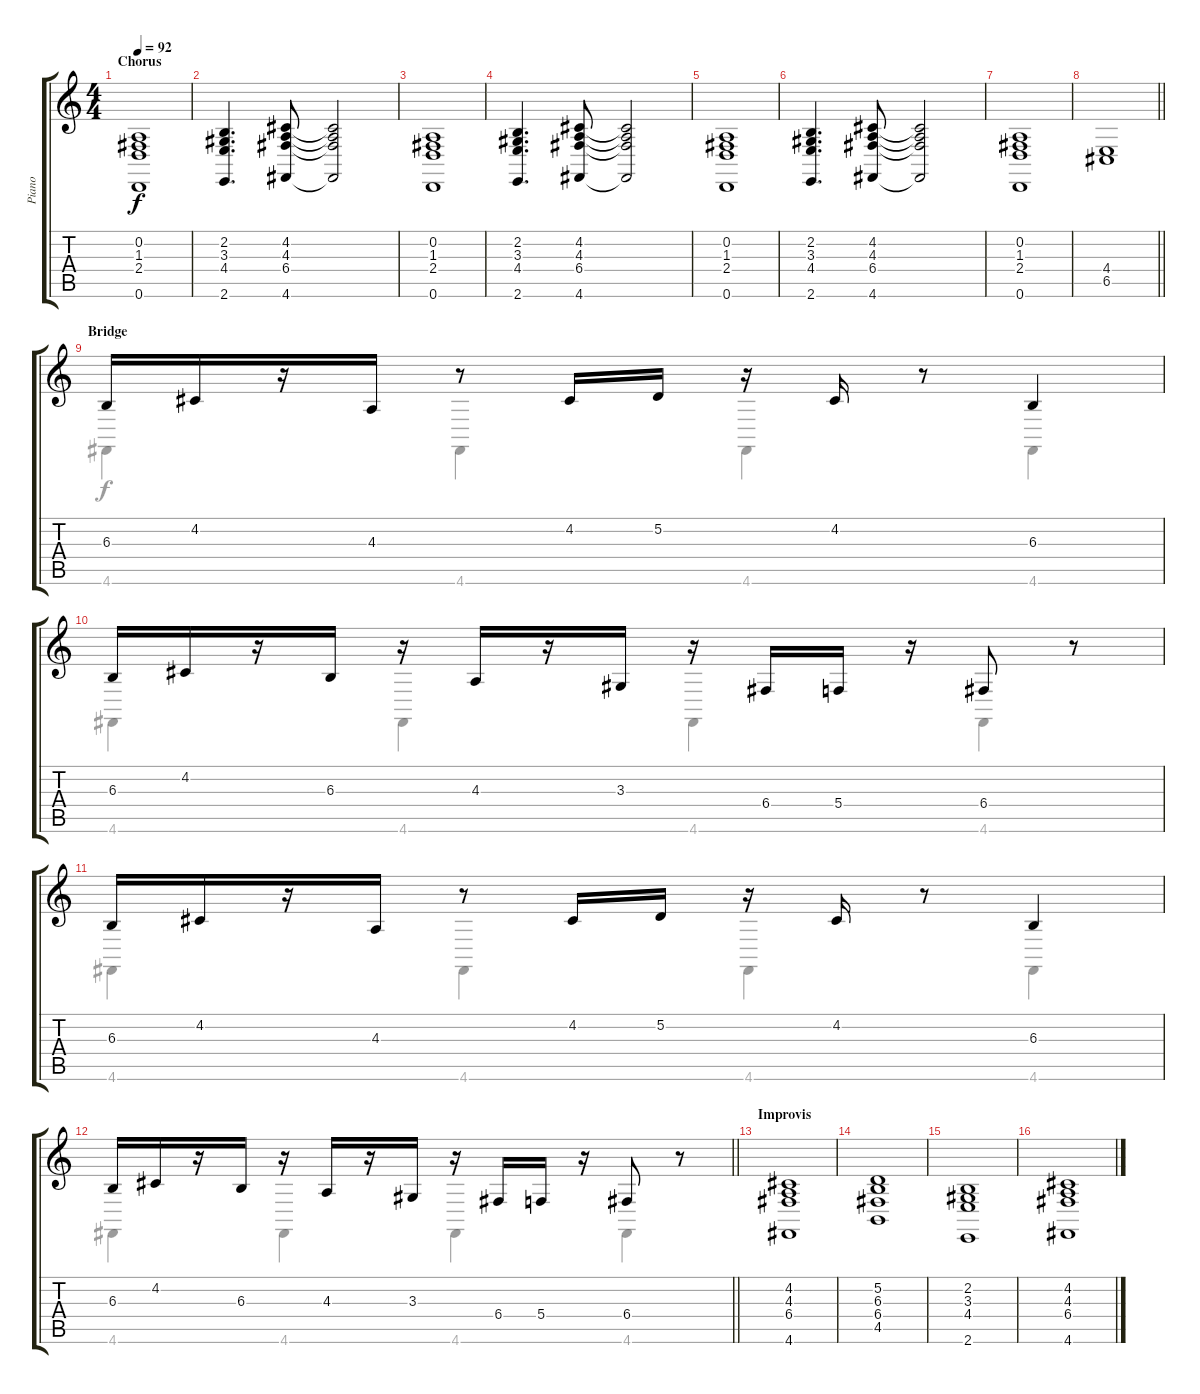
\track ("Piano" "Piano") {instrument acousticgrandpiano}
\staff {score tabs}
\tuning (D4 A3 F3 C3 G2 D2) {hide}
\voice
\ts (4 4)
\section ("" "Chorus")
\tempo 92
\clef g2
\ks aminor
(0.2 1.3 2.4 0.6).1{dy f} |
(2.2 3.3 4.4 2.6).4{d} (4.2 4.3 6.4 4.6).8 (4.2{t} 4.3{t} 6.4{t} 4.6{t}).2 |
(0.2 1.3 2.4 0.6).1 |
(2.2 3.3 4.4 2.6).4{d} (4.2 4.3 6.4 4.6).8 (4.2{t} 4.3{t} 6.4{t} 4.6{t}).2 |
(0.2 1.3 2.4 0.6).1 |
(2.2 3.3 4.4 2.6).4{d} (4.2 4.3 6.4 4.6).8 (4.2{t} 4.3{t} 6.4{t} 4.6{t}).2 |
(0.2 1.3 2.4 0.6).1 |
\barLineRight lightlight
(4.4 6.5).1 |
\section ("" "Bridge")
6.3.16 4.2.16 r.16 4.3.16 r.8 4.2.16 5.2.16 r.16 4.2.16 r.8 6.3.4 |
6.3.16 4.2.16 r.16 6.3.16 r.16 4.3.16 r.16 3.3.16 r.16 6.4.16 5.4.16 r.16 6.4.8 r.8 |
6.3.16 4.2.16 r.16 4.3.16 r.8 4.2.16 5.2.16 r.16 4.2.16 r.8 6.3.4 |
\barLineRight lightlight
6.3.16 4.2.16 r.16 6.3.16 r.16 4.3.16 r.16 3.3.16 r.16 6.4.16 5.4.16 r.16 6.4.8 r.8 |
\section ("" "Improvis")
(4.2 4.3 6.4 4.6).1 |
(5.2 6.3 6.4 4.5).1 |
(2.2 3.3 4.4 2.6).1 |
(4.2 4.3 6.4 4.6).1
\voice
\clef g2
\ottava regular
\simile none
\ks aminor
|
|
|
|
|
|
|
\barLineRight lightlight
|
4.6.4 4.6.4 4.6.4 4.6.4 |
4.6.4 4.6.4 4.6.4 4.6.4 |
4.6.4 4.6.4 4.6.4 4.6.4 |
\barLineRight lightlight
4.6.4 4.6.4 4.6.4 4.6.4 |
|
|
|
